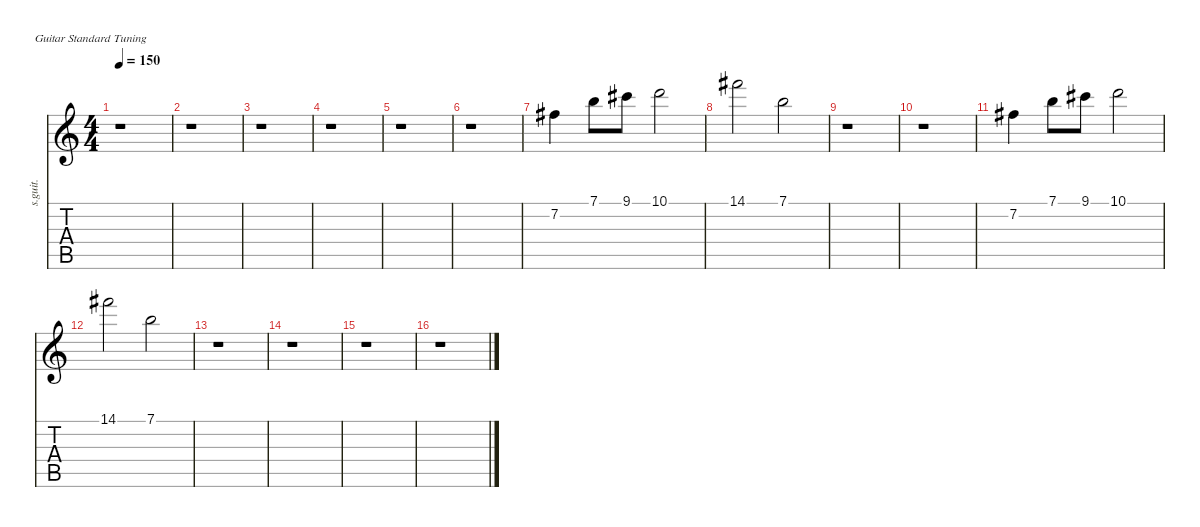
\defaultSystemsLayout 4
\hideDynamics
\bracketExtendMode nobrackets
\track ("Synth Voice" "s.guit.") {instrument synthvoice}
\staff {score tabs}
\tuning (E4 B3 G3 D3 A2 E2)
\displaytranspose 12
\ts (4 4)
\tempo 150
\clef g2
\ks c
r.1{dy f} |
r.1 |
r.1 |
r.1 |
r.1 |
r.1 |
7.2{acc #}.4{lyrics (0 "") lyrics (1 "") lyrics (2 "") lyrics (3 "") lyrics (4 "")} 7.1.8{lyrics (0 "") lyrics (1 "") lyrics (2 "") lyrics (3 "") lyrics (4 "")} 9.1{acc #}.8{lyrics (0 "") lyrics (1 "") lyrics (2 "") lyrics (3 "") lyrics (4 "")} 10.1.2{lyrics (0 "") lyrics (1 "") lyrics (2 "") lyrics (3 "") lyrics (4 "")} |
14.1{acc #}.2{lyrics (0 "") lyrics (1 "") lyrics (2 "") lyrics (3 "") lyrics (4 "")} 7.1.2{lyrics (0 "") lyrics (1 "") lyrics (2 "") lyrics (3 "") lyrics (4 "")} |
r.1 |
r.1 |
7.2{acc #}.4{lyrics (0 "") lyrics (1 "") lyrics (2 "") lyrics (3 "") lyrics (4 "")} 7.1.8{lyrics (0 "") lyrics (1 "") lyrics (2 "") lyrics (3 "") lyrics (4 "")} 9.1{acc #}.8{lyrics (0 "") lyrics (1 "") lyrics (2 "") lyrics (3 "") lyrics (4 "")} 10.1.2{lyrics (0 "") lyrics (1 "") lyrics (2 "") lyrics (3 "") lyrics (4 "")} |
14.1{acc #}.2{lyrics (0 "") lyrics (1 "") lyrics (2 "") lyrics (3 "") lyrics (4 "")} 7.1.2{lyrics (0 "") lyrics (1 "") lyrics (2 "") lyrics (3 "") lyrics (4 "")} |
r.1 |
r.1 |
r.1 |
r.1
